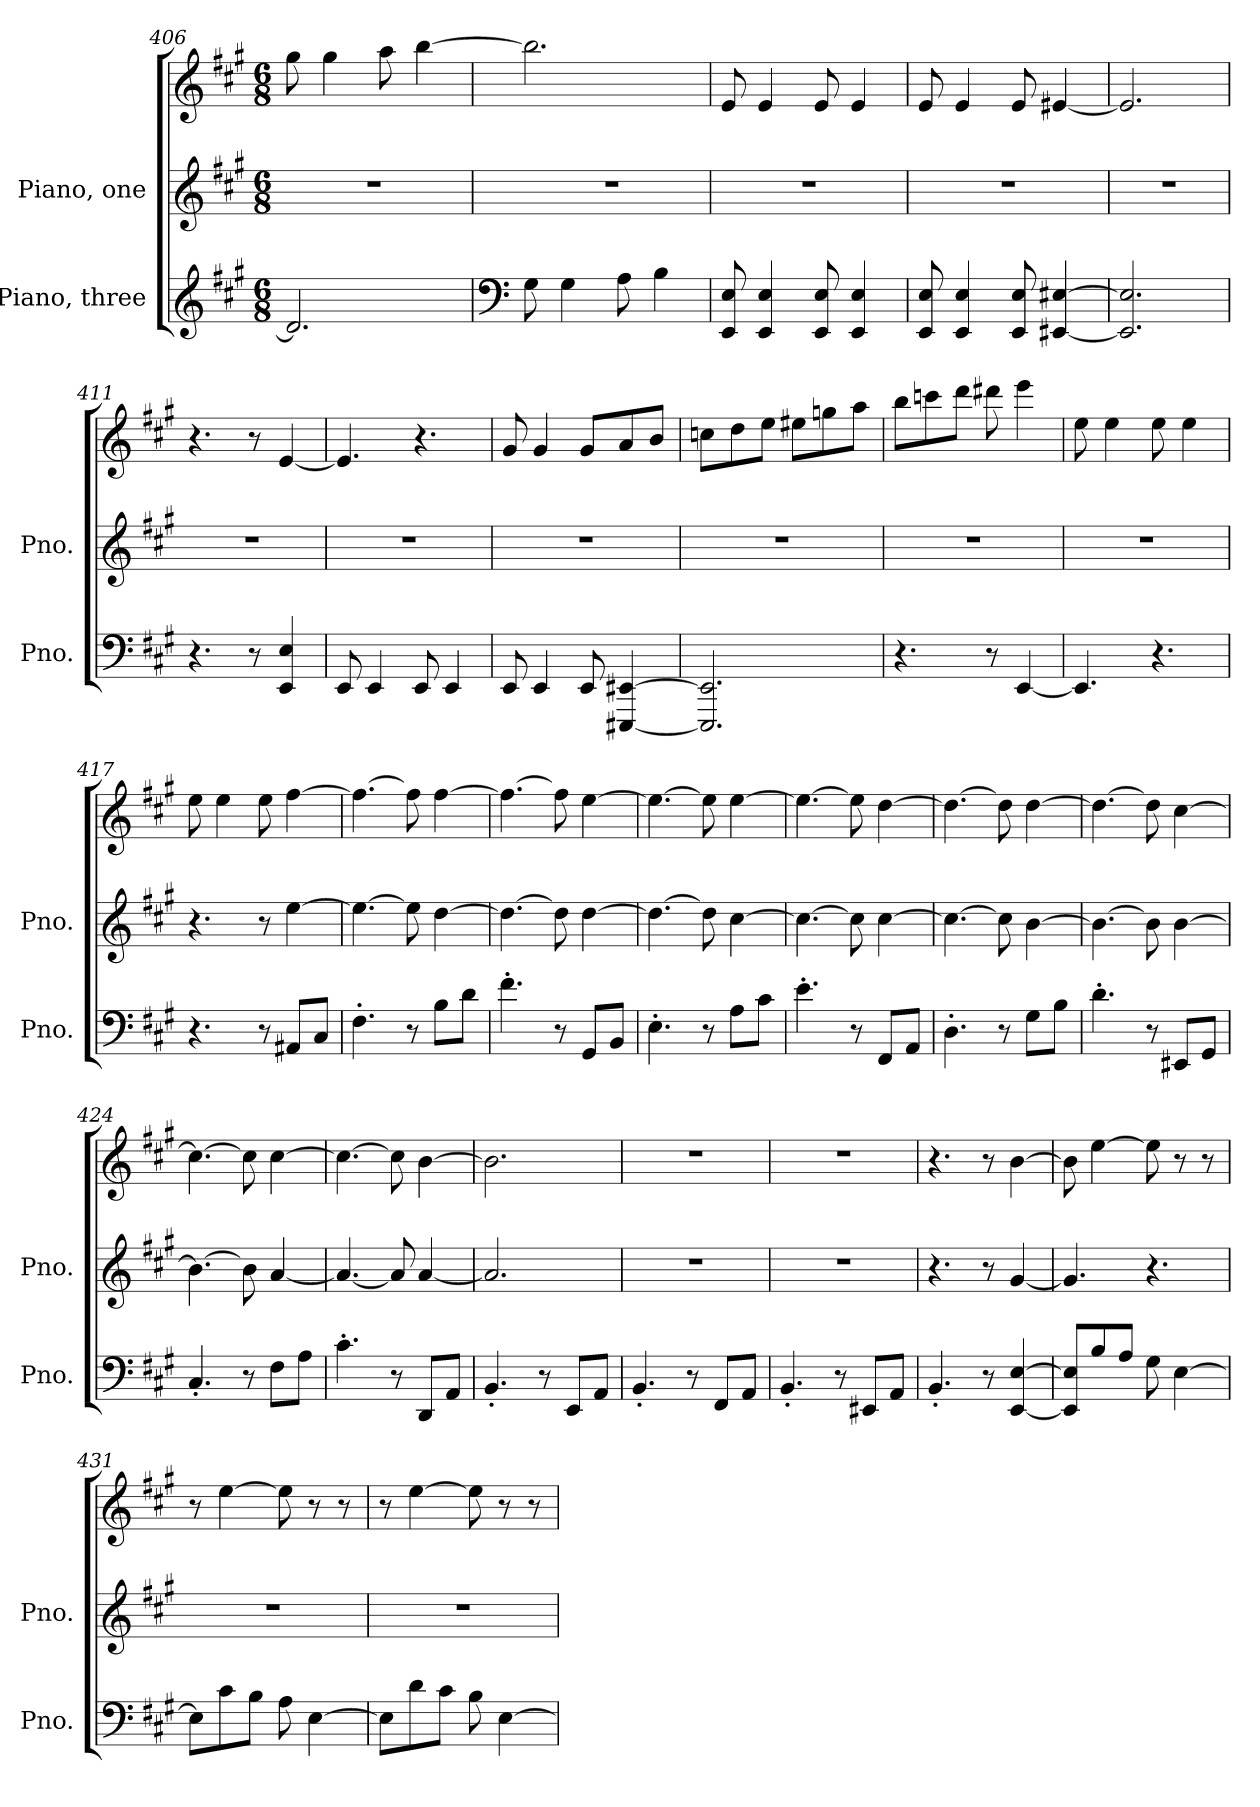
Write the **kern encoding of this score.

**kern	**kern	**kern
*part2	*part1	*part1
*staff3	*staff2	*staff1
*I"Piano, three	*I"Piano, one	*
*I'Pno.	*I'Pno.	*
*clefG2	*clefG2	*clefG2
*k[f#c#g#]	*k[f#c#g#]	*k[f#c#g#]
*M6/8	*M6/8	*M6/8
=406	=406	=406
2.d/]	2.r	8gg#\
.	.	4gg#\
.	.	8aa\
.	.	[4bb\
=407	=407	=407
*clefF4	*	*
8G#\	2.r	2.bb\]
4G#\	.	.
8A\	.	.
4B\	.	.
=408	=408	=408
8EE/ 8E/	2.r	8e/
4EE/ 4E/	.	4e/
8EE/ 8E/	.	8e/
4EE/ 4E/	.	4e/
!!LO:LB:g=z
=409	=409	=409
8EE/ 8E/	2.r	8e/
4EE/ 4E/	.	4e/
8EE/ 8E/	.	8e/
[4EE#X/ [4E#X/	.	[4e#X/
=410	=410	=410
2.EE#/] 2.E#/]	2.r	2.e#/]
=411	=411	=411
4.r	2.r	4.r
8r	.	8r
4EE/ 4E/	.	[4e/
=412	=412	=412
8EE/	2.r	4.e/]
4EE/	.	.
8EE/	.	4.r
4EE/	.	.
=413	=413	=413
8EE/	2.r	8g#/
4EE/	.	4g#/
8EE/	.	8g#/L
[4EEE#X/ [4EE#X/	.	8a/
.	.	8b/J
=414	=414	=414
2.EEE#/] 2.EE#/]	2.r	8ccn\L
.	.	8dd\
.	.	8ee\J
.	.	8ee#X\L
.	.	8ggn\
.	.	8aa\J
!!LO:PB:g=z
=415	=415	=415
4.r	2.r	8bb\L
.	.	8cccn\
.	.	8ddd\J
8r	.	8ddd#X\
[4EE/	.	4eee\
=416	=416	=416
4.EE/]	2.r	8ee\
.	.	4ee\
4.r	.	8ee\
.	.	4ee\
=417	=417	=417
4.r	4.r	8ee\
.	.	4ee\
8r	8r	8ee\
8AA#X/L	[4ee\	[4ff#\
8C#/J	.	.
=418	=418	=418
4.F#'\	4.ee\_	4.ff#\_
8r	8ee\]	8ff#\]
8B\L	[4dd\	[4ff#\
8d\J	.	.
=419	=419	=419
4.f#'\	4.dd\_	4.ff#\_
8r	8dd\]	8ff#\]
8GG#/L	[4dd\	[4ee\
8BB/J	.	.
=420	=420	=420
4.E'\	4.dd\_	4.ee\_
8r	8dd\]	8ee\]
8A\L	[4cc#\	[4ee\
8c#\J	.	.
!!LO:LB:g=z
=421	=421	=421
4.e'\	4.cc#\_	4.ee\_
8r	8cc#\]	8ee\]
8FF#/L	[4cc#\	[4dd\
8AA/J	.	.
=422	=422	=422
4.D'\	4.cc#\_	4.dd\_
8r	8cc#\]	8dd\]
8G#\L	[4b\	[4dd\
8B\J	.	.
=423	=423	=423
4.d'\	4.b\_	4.dd\_
8r	8b\]	8dd\]
8EE#X/L	[4b\	[4cc#\
8GG#/J	.	.
=424	=424	=424
4.C#'/	4.b\_	4.cc#\_
8r	8b\]	8cc#\]
8F#\L	[4a/	[4cc#\
8A\J	.	.
=425	=425	=425
4.c#'\	4.a/_	4.cc#\_
8r	8a/]	8cc#\]
8DD/L	[4a/	[4b\
8AA/J	.	.
=426	=426	=426
4.BB'/	2.a/]	2.b\]
8r	.	.
8EE/L	.	.
8AA/J	.	.
=427	=427	=427
4.BB'/	2.r	2.r
8r	.	.
8FF#/L	.	.
8AA/J	.	.
!!LO:LB:g=z
=428	=428	=428
4.BB'/	2.r	2.r
8r	.	.
8EE#X/L	.	.
8AA/J	.	.
=429	=429	=429
4.BB'/	4.r	4.r
8r	8r	8r
[4EE/ [4E/	[4g#/	[4b\
=430	=430	=430
8EE/] 8E/]L	4.g#/]	8b\]
8B/	.	[4ee\
8A/J	.	.
8G#\	4.r	8ee\]
[4E\	.	8r
.	.	8r
=431	=431	=431
8E\L]	2.r	8r
8c#\	.	[4ee\
8B\J	.	.
8A\	.	8ee\]
[4E\	.	8r
.	.	8r
=432	=432	=432
8E\L]	2.r	8r
8d\	.	[4ee\
8c#\J	.	.
8B\	.	8ee\]
[4E\	.	8r
.	.	8r
=	=	=
*-	*-	*-
